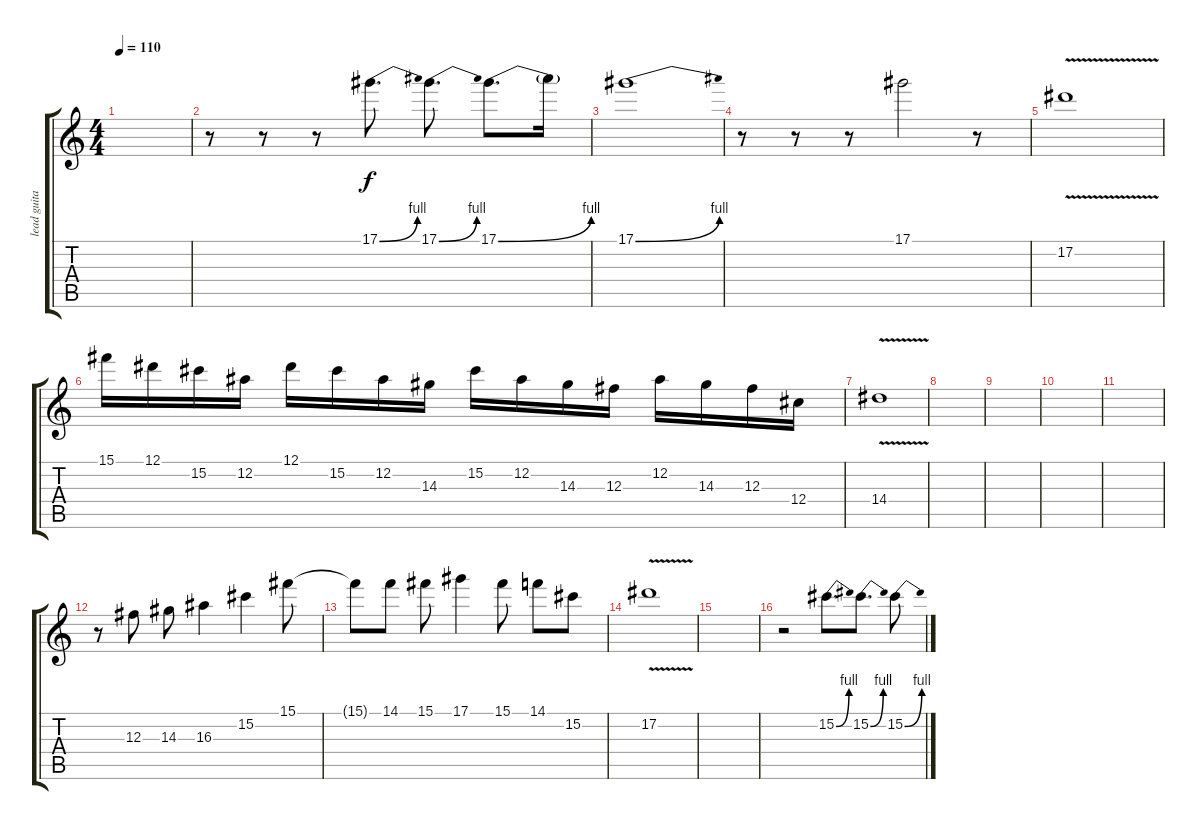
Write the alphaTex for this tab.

\track ("lead guitar" "lead guita") {instrument overdrivenguitar}
\staff {score tabs}
\tuning (Eb4 Bb3 Gb3 Db3 Ab2 Eb2) {hide}
\ts (4 4)
\tempo 110
\clef g2
\ks c
|
r.8 r.8 r.8 17.1{be (bend 0 0 60 4)}.8{d} 17.1{be (bend 0 0 60 4)}.8{d} 17.1{be (bend 0 0 60 4)}.8{d} 17.1{t}.16 |
17.1{be (bend 0 0 60 4)}.1 |
r.8 r.8 r.8 17.1.2 r.8 |
17.2{v}.1 |
15.1.16 12.1.16 15.2.16 12.2.16 12.1.16 15.2.16 12.2.16 14.3.16 15.2.16 12.2.16 14.3.16 12.3.16 12.2.16 14.3.16 12.3.16 12.4.16 |
14.4{v}.1 |
|
|
|
|
r.8 12.3.8 14.3.8 16.3.4 15.2.4 15.1.8 |
15.1{t}.8 14.1.8 15.1.8 17.1.4 15.1.8 14.1.8 15.2.8 |
17.2{v}.1 |
|
r.2 15.2{be (bend 0 0 60 4)}.8{d} 15.2{be (bend 0 0 60 4)}.8{d} 15.2{be (bend 0 0 60 4)}.8
